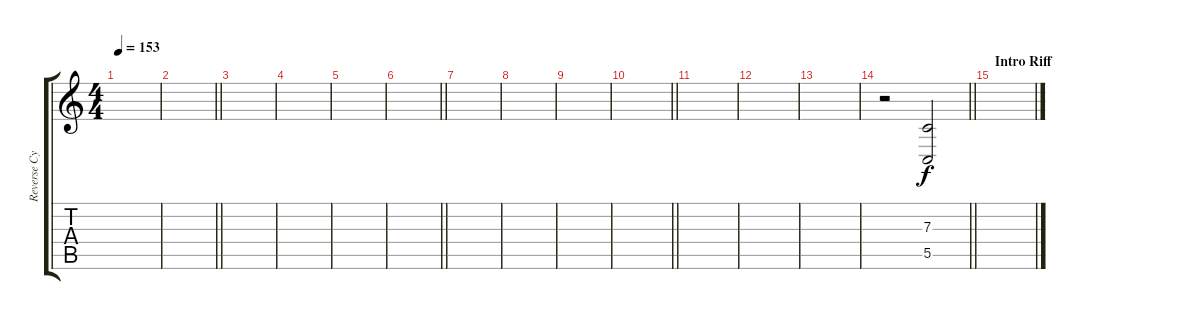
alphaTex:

\track ("Reverse Cymbol" "Reverse Cy") {instrument reversecymbal}
\staff {score tabs}
\tuning (D4 A3 F3 C3 G2 C2) {hide}
\ts (4 4)
\tempo 153
\clef g2
\ks c
|
\barLineRight lightlight
|
|
|
|
\barLineRight lightlight
|
|
|
|
\barLineRight lightlight
|
|
|
|
\barLineRight lightlight
r.2 (7.3 5.5).2 |
\section ("" "Intro Riff")
